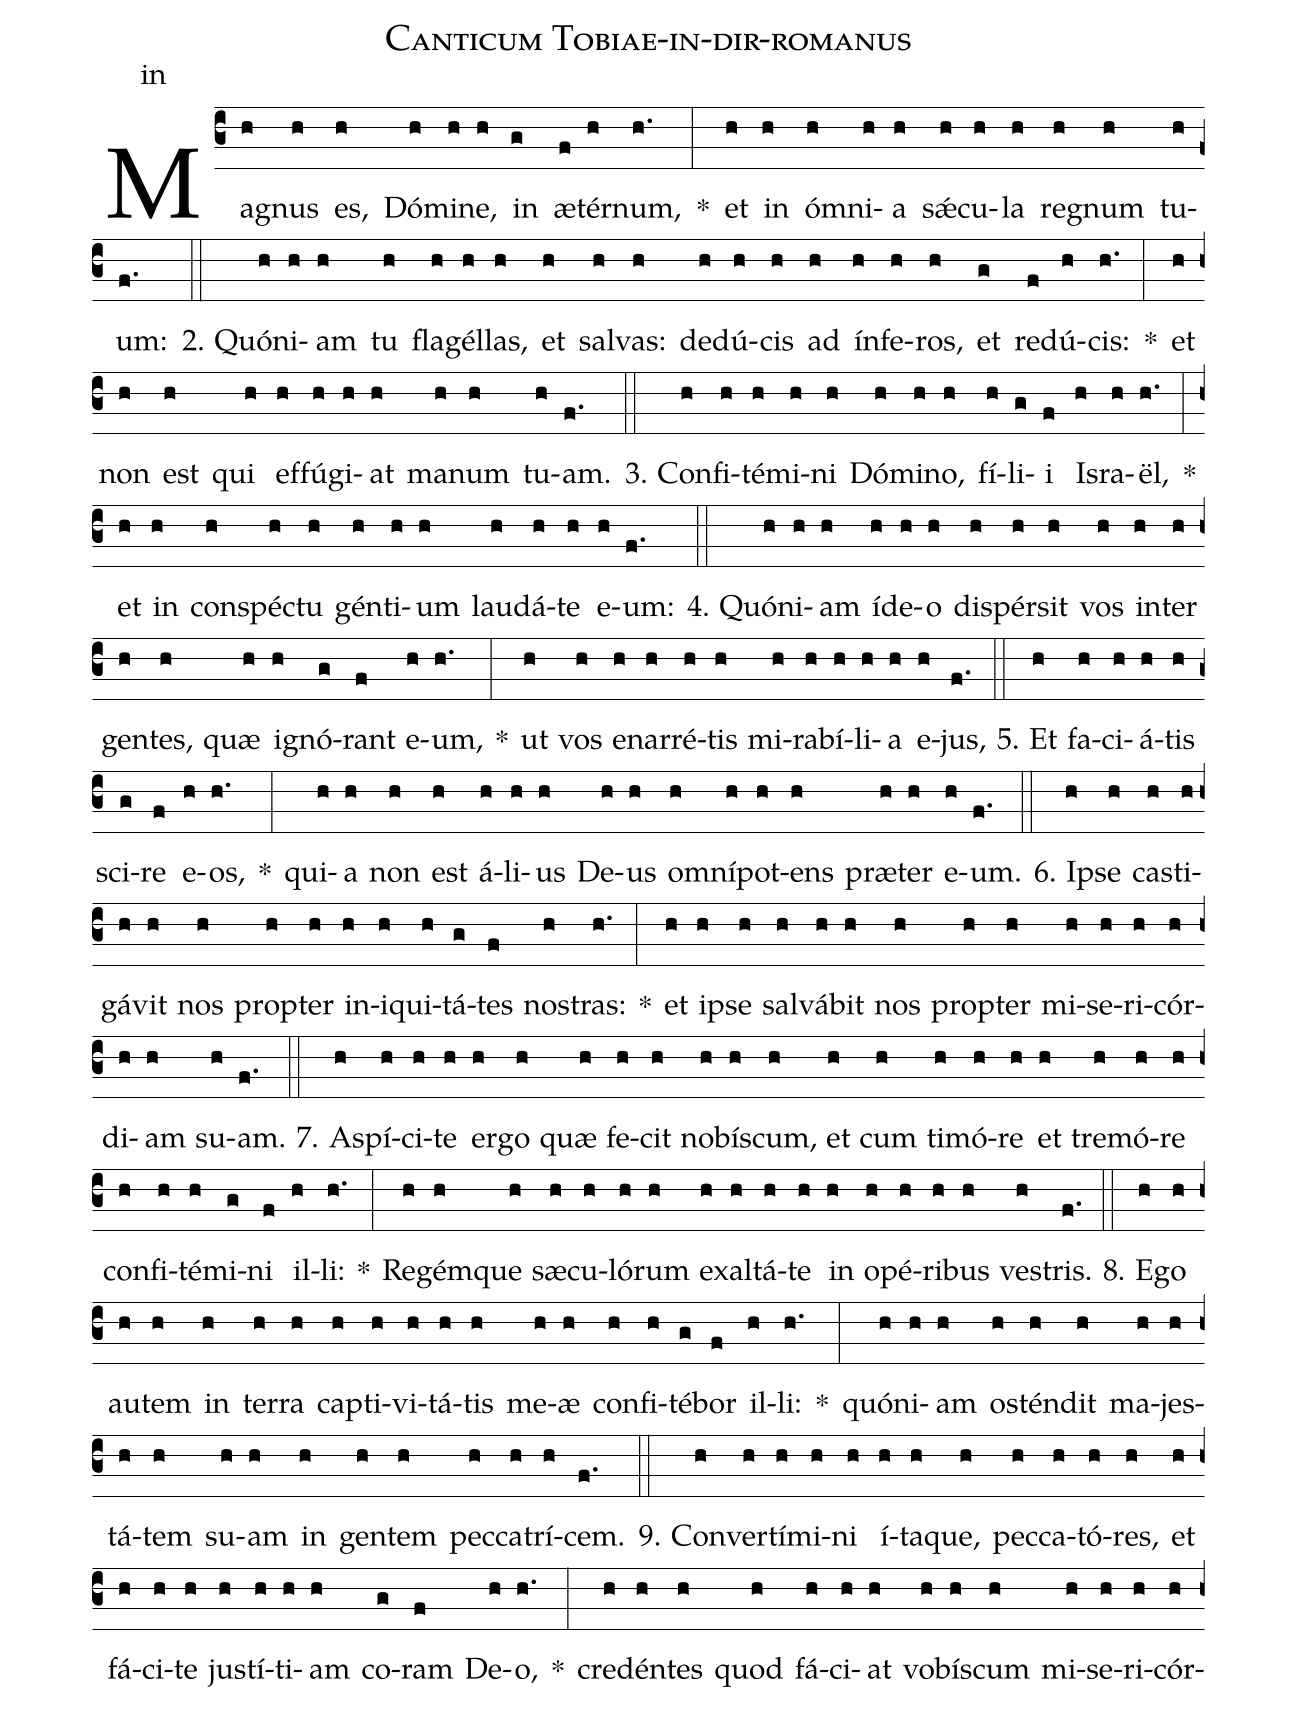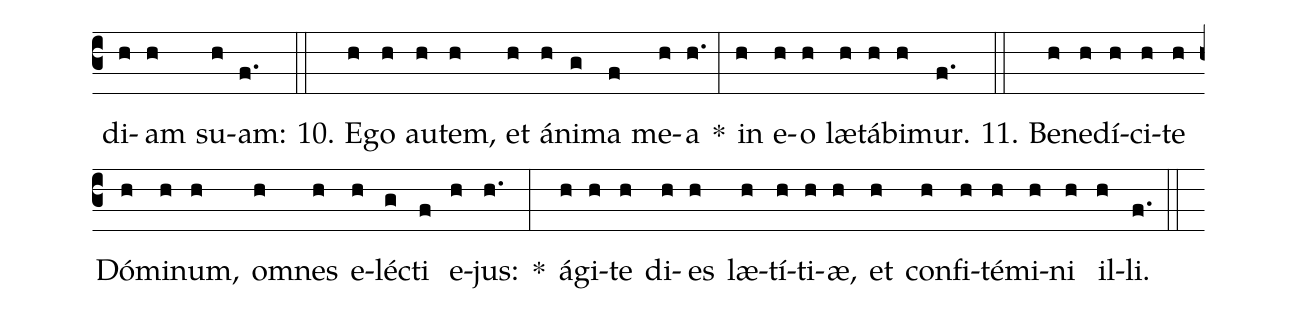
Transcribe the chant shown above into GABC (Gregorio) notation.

name: Canticum Tobiae-in-dir-romanus;
annotation: in;
%%
(c3)Ma(h)gnus(h) es,(h) Dó(h)mi(h)ne,(h) in(g) æ(f)tér(h)num,(h.) *(:) et(h) in(h) óm(h)ni(h)a(h) sǽ(h)cu(h)la(h) re(h)gnum(h) tu(h)um:(f.) (::)
2. Quón(h)i(h)am(h) tu(h) fla(h)gél(h)las,(h) et(h) sal(h)vas:(h) de(h)dú(h)cis(h) ad(h) ín(h)fe(h)ros,(h) et(g) re(f)dú(h)cis:(h.) *(:) et(h) non(h) est(h) qui(h) ef(h)fú(h)gi(h)at(h) ma(h)num(h) tu(h)am.(f.) (::)
3. Con(h)fi(h)té(h)mi(h)ni(h) Dó(h)mi(h)no,(h) fí(h)li(g)i(f) Is(h)ra(h)ël,(h.) *(:) et(h) in(h) con(h)spéc(h)tu(h) gén(h)ti(h)um(h) lau(h)dá(h)te(h) e(h)um:(f.) (::)
4. Quón(h)i(h)am(h) íd(h)e(h)o(h) di(h)spér(h)sit(h) vos(h) in(h)ter(h) gen(h)tes,(h) quæ(h) i(h)gnó(g)rant(f) e(h)um,(h.) *(:) ut(h) vos(h) e(h)nar(h)ré(h)tis(h) mi(h)ra(h)bí(h)li(h)a(h) e(h)jus,(f.) (::)
5. Et(h) fa(h)ci(h)á(h)tis(h) sci(g)re(f) e(h)os,(h.) *(:) qui(h)a(h) non(h) est(h) á(h)li(h)us(h) De(h)us(h) om(h)ní(h)pot(h)ens(h) præ(h)ter(h) e(h)um.(f.) (::)
6. Ip(h)se(h) cas(h)ti(h)gá(h)vit(h) nos(h) prop(h)ter(h) in(h)i(h)qui(h)tá(g)tes(f) nos(h)tras:(h.) *(:) et(h) ip(h)se(h) sal(h)vá(h)bit(h) nos(h) prop(h)ter(h) mi(h)se(h)ri(h)cór(h)di(h)am(h) su(h)am.(f.) (::)
7. A(h)spí(h)ci(h)te(h) er(h)go(h) quæ(h) fe(h)cit(h) no(h)bís(h)cum,(h) et(h) cum(h) ti(h)mó(h)re(h) et(h) tre(h)mó(h)re(h) con(h)fi(h)té(h)mi(g)ni(f) il(h)li:(h.) *(:) Re(h)gém(h)que(h) sæ(h)cu(h)ló(h)rum(h) ex(h)al(h)tá(h)te(h) in(h) o(h)pé(h)ri(h)bus(h) ves(h)tris.(f.) (::)
8. E(h)go(h) au(h)tem(h) in(h) ter(h)ra(h) cap(h)ti(h)vi(h)tá(h)tis(h) me(h)æ(h) con(h)fi(h)té(g)bor(f) il(h)li:(h.) *(:) quón(h)i(h)am(h) os(h)tén(h)dit(h) ma(h)jes(h)tá(h)tem(h) su(h)am(h) in(h) gen(h)tem(h) pec(h)ca(h)trí(h)cem.(f.) (::)
9. Con(h)ver(h)tí(h)mi(h)ni(h) í(h)ta(h)que,(h) pec(h)ca(h)tó(h)res,(h) et(h) fá(h)ci(h)te(h) jus(h)tí(h)ti(h)am(h) co(g)ram(f) De(h)o,(h.) *(:) cre(h)dén(h)tes(h) quod(h) fá(h)ci(h)at(h) vo(h)bís(h)cum(h) mi(h)se(h)ri(h)cór(h)di(h)am(h) su(h)am:(f.) (::)
10. E(h)go(h) au(h)tem,(h) et(h) á(h)ni(g)ma(f) me(h)a(h.) *(:) in(h) e(h)o(h) læ(h)tá(h)bi(h)mur.(f.) (::)
11. Be(h)ne(h)dí(h)ci(h)te(h) Dó(h)mi(h)num,(h) om(h)nes(h) e(h)léc(g)ti(f) e(h)jus:(h.) *(:) á(h)gi(h)te(h) di(h)es(h) læ(h)tí(h)ti(h)æ,(h) et(h) con(h)fi(h)té(h)mi(h)ni(h) il(h)li.(f.) (::)
